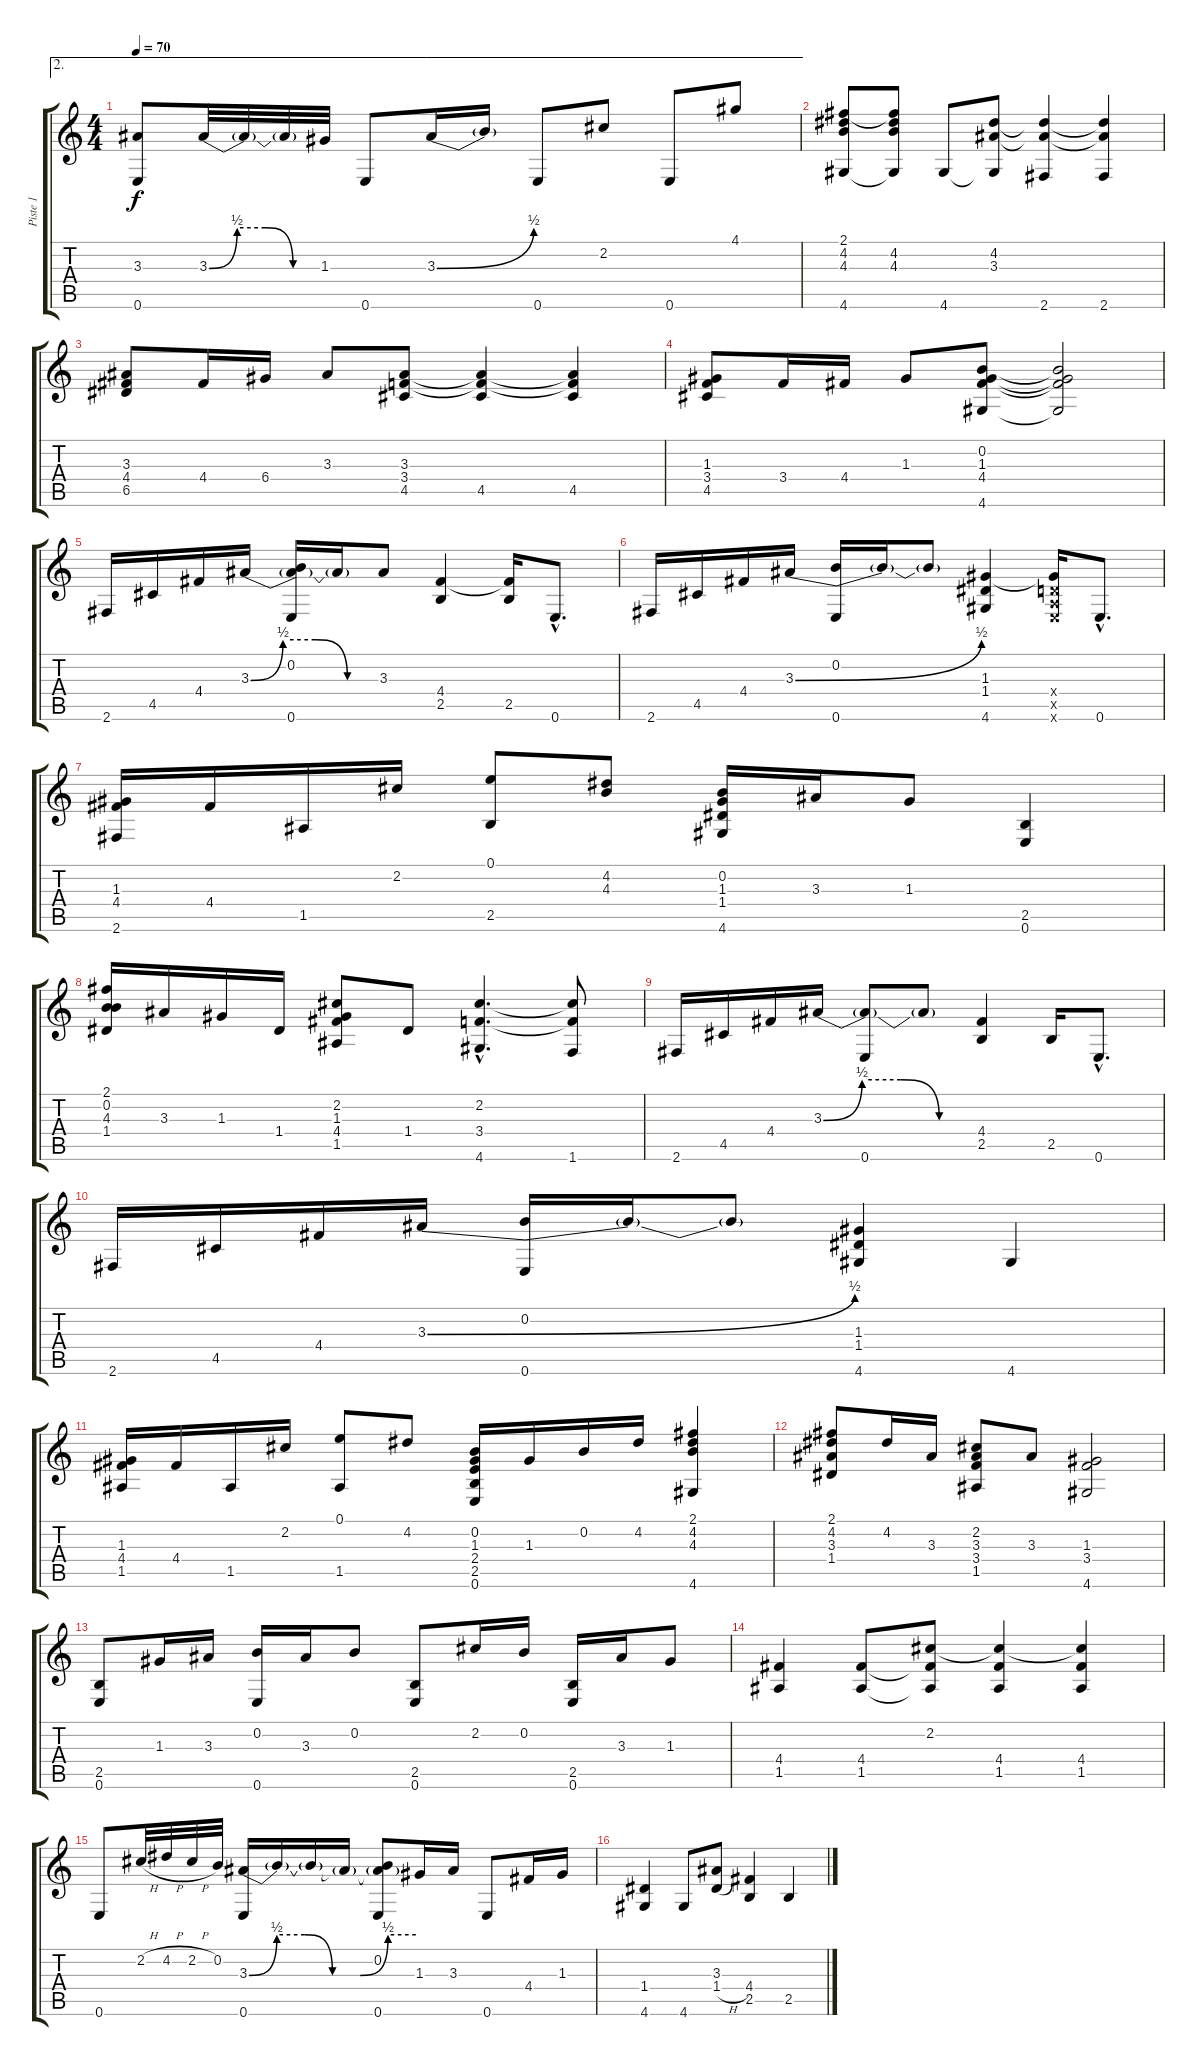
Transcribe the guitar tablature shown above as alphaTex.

\track ("Piste 1" "Piste 1") {instrument electricguitarjazz}
\staff {score tabs}
\tuning (E4 B3 G3 D3 A2 E2) {hide}
\ae 2
\ts (4 4)
\tempo 70
\clef g2
\ks c
(3.3 0.6).8{dy f} 3.3{be (custom 0 0 15 2 30 2 45 0 60 0)}.32 3.3{t}.32 3.3{t}.32 1.3.32 0.6.8 3.3{be (bend 0 0 60 2)}.16 3.3{t}.16 0.6.8 2.2.8 0.6.8 4.1.8 |
(2.1 4.2 4.3 4.6).8 (2.1{t} 4.2 4.3 4.6{t}).8 4.6.8 (4.2 3.3 4.6{t}).8 (4.2{t} 3.3{t} 2.6).4 (4.2{t} 3.3{t} 2.6).4 |
(3.3 4.4 6.5).8 4.4.16 6.4.16 3.3.8 (3.3 3.4 4.5).8 (3.3{t} 3.4{t} 4.5).4 (3.3{t} 3.4{t} 4.5).4 |
(1.3 3.4 4.5).8 3.4.16 4.4.16 1.3.8 (0.2 1.3 4.4 4.6).8 (0.2{t} 1.3{t} 4.4{t} 4.6{t}).2 |
2.6.16 4.5.16 4.4.16 3.3{be (custom 0 0 15 2 30 2 45 0 60 0)}.16 (0.2 3.3{t} 0.6).16 3.3{t}.16 3.3.8 (4.4 2.5).4 (4.4{t} 2.5).16 0.6{hac}.8{d} |
2.6.16 4.5.16 4.4.16 3.3{be (bend 0 0 60 2)}.16 (0.2 0.6).16 3.3{t}.16 3.3{t}.8 (1.3 1.4 4.6).4 (1.3{t} 0.4{x} 0.5{x} 0.6{x}).16 0.6{hac}.8{d} |
(1.3 4.4 2.6).16 4.4.16 1.5.16 2.2.16 (0.1 2.5).8 (4.2 4.3).8 (0.2 1.3 1.4 4.6).16 3.3.16 1.3.8 (2.5 0.6).4 |
(2.1 0.2 4.3 1.4).16 3.3.16 1.3.16 1.4.16 (2.2 1.3 4.4 1.5).8 1.4.8 (2.2{hac} 3.4{hac} 4.6{hac}).4{d} (2.2{t} 3.4{t} 1.6).8 |
2.6.16 4.5.16 4.4.16 3.3{be (custom 0 0 15 2 30 2 45 0 60 0)}.16 (3.3{t} 0.6).8 3.3{t}.8 (4.4 2.5).4 2.5.16 0.6{hac}.8{d} |
2.6.16 4.5.16 4.4.16 3.3{be (bend 0 0 60 2)}.16 (0.2 0.6).16 3.3{t}.16 3.3{t}.8 (1.3 1.4 4.6).4 4.6.4 |
(1.3 4.4 1.5).16 4.4.16 1.5.16 2.2.16 (0.1 1.5).8 4.2.8 (0.2 1.3 2.4 2.5 0.6).16 1.3.16 0.2.16 4.2.16 (2.1 4.2 4.3 4.6).4 |
(2.1 4.2 3.3 1.4).8 4.2.16 3.3.16 (2.2 3.3 3.4 1.5).8 3.3.8 (1.3 3.4 4.6).2 |
(2.5 0.6).8 1.3.16 3.3.16 (0.2 0.6).16 3.3.16 0.2.8 (2.5 0.6).8 2.2.16 0.2.16 (2.5 0.6).16 3.3.16 1.3.8 |
(4.4 1.5).4 (4.4 1.5).8 (2.2 4.4{t} 1.5{t}).8 (2.2{t} 4.4 1.5).4 (2.2{t} 4.4 1.5).4 |
0.6.8 2.2{h}.32 4.2{h}.32 2.2{h}.32 0.2.32 (3.3{be (custom 0 0 10 2 20 2 30 0 40 0 50 2 60 2)} 0.6).16 3.3{t}.16 3.3{t}.16 3.3{t}.16 (0.2 3.3{t} 0.6).8 1.3.16 3.3.16 0.6.8 4.4.16 1.3.16 |
(1.4 4.6).4 4.6.8 (3.3 1.4{h}).8 (4.4 2.5).4 2.5.4
